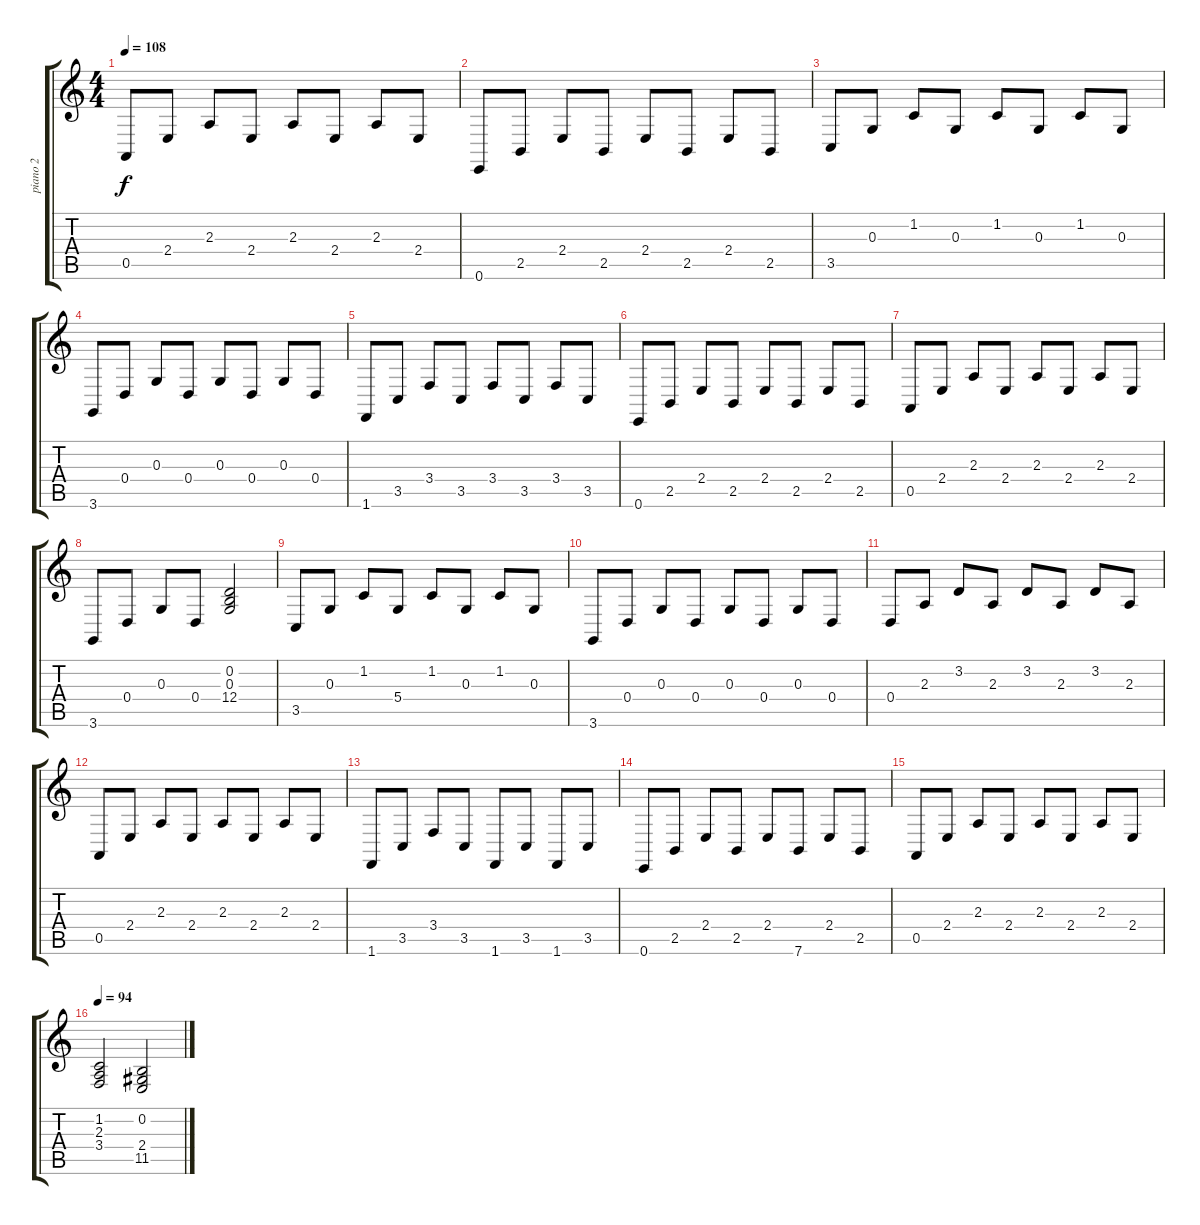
\track ("piano 2" "piano 2") {instrument acousticgrandpiano}
\staff {score tabs}
\tuning (E4 B3 G3 D3 A2 E2) {hide}
\ts (4 4)
\tempo 108
\clef g2
\ks c
0.5.8{dy f instrument acousticgrandpiano} 2.4.8 2.3.8 2.4.8 2.3.8 2.4.8 2.3.8 2.4.8 |
0.6.8 2.5.8 2.4.8 2.5.8 2.4.8 2.5.8 2.4.8 2.5.8 |
3.5.8 0.3.8 1.2.8 0.3.8 1.2.8 0.3.8 1.2.8 0.3.8 |
3.6.8 0.4.8 0.3.8 0.4.8 0.3.8 0.4.8 0.3.8 0.4.8 |
1.6.8 3.5.8 3.4.8 3.5.8 3.4.8 3.5.8 3.4.8 3.5.8 |
0.6.8 2.5.8 2.4.8 2.5.8 2.4.8 2.5.8 2.4.8 2.5.8 |
0.5.8 2.4.8 2.3.8 2.4.8 2.3.8 2.4.8 2.3.8 2.4.8 |
3.6.8 0.4.8 0.3.8 0.4.8 (0.2 0.3 12.4).2 |
3.5.8 0.3.8 1.2.8 5.4.8 1.2.8 0.3.8 1.2.8 0.3.8 |
3.6.8 0.4.8 0.3.8 0.4.8 0.3.8 0.4.8 0.3.8 0.4.8 |
0.4.8 2.3.8 3.2.8 2.3.8 3.2.8 2.3.8 3.2.8 2.3.8 |
0.5.8 2.4.8 2.3.8 2.4.8 2.3.8 2.4.8 2.3.8 2.4.8 |
1.6.8 3.5.8 3.4.8 3.5.8 1.6.8 3.5.8 1.6.8 3.5.8 |
0.6.8 2.5.8 2.4.8 2.5.8 2.4.8 7.6.8 2.4.8 2.5.8 |
0.5.8 2.4.8 2.3.8 2.4.8 2.3.8 2.4.8 2.3.8 2.4.8 |
\tempo 94
(1.2 2.3 3.4).2 (0.2 2.4 11.5).2
